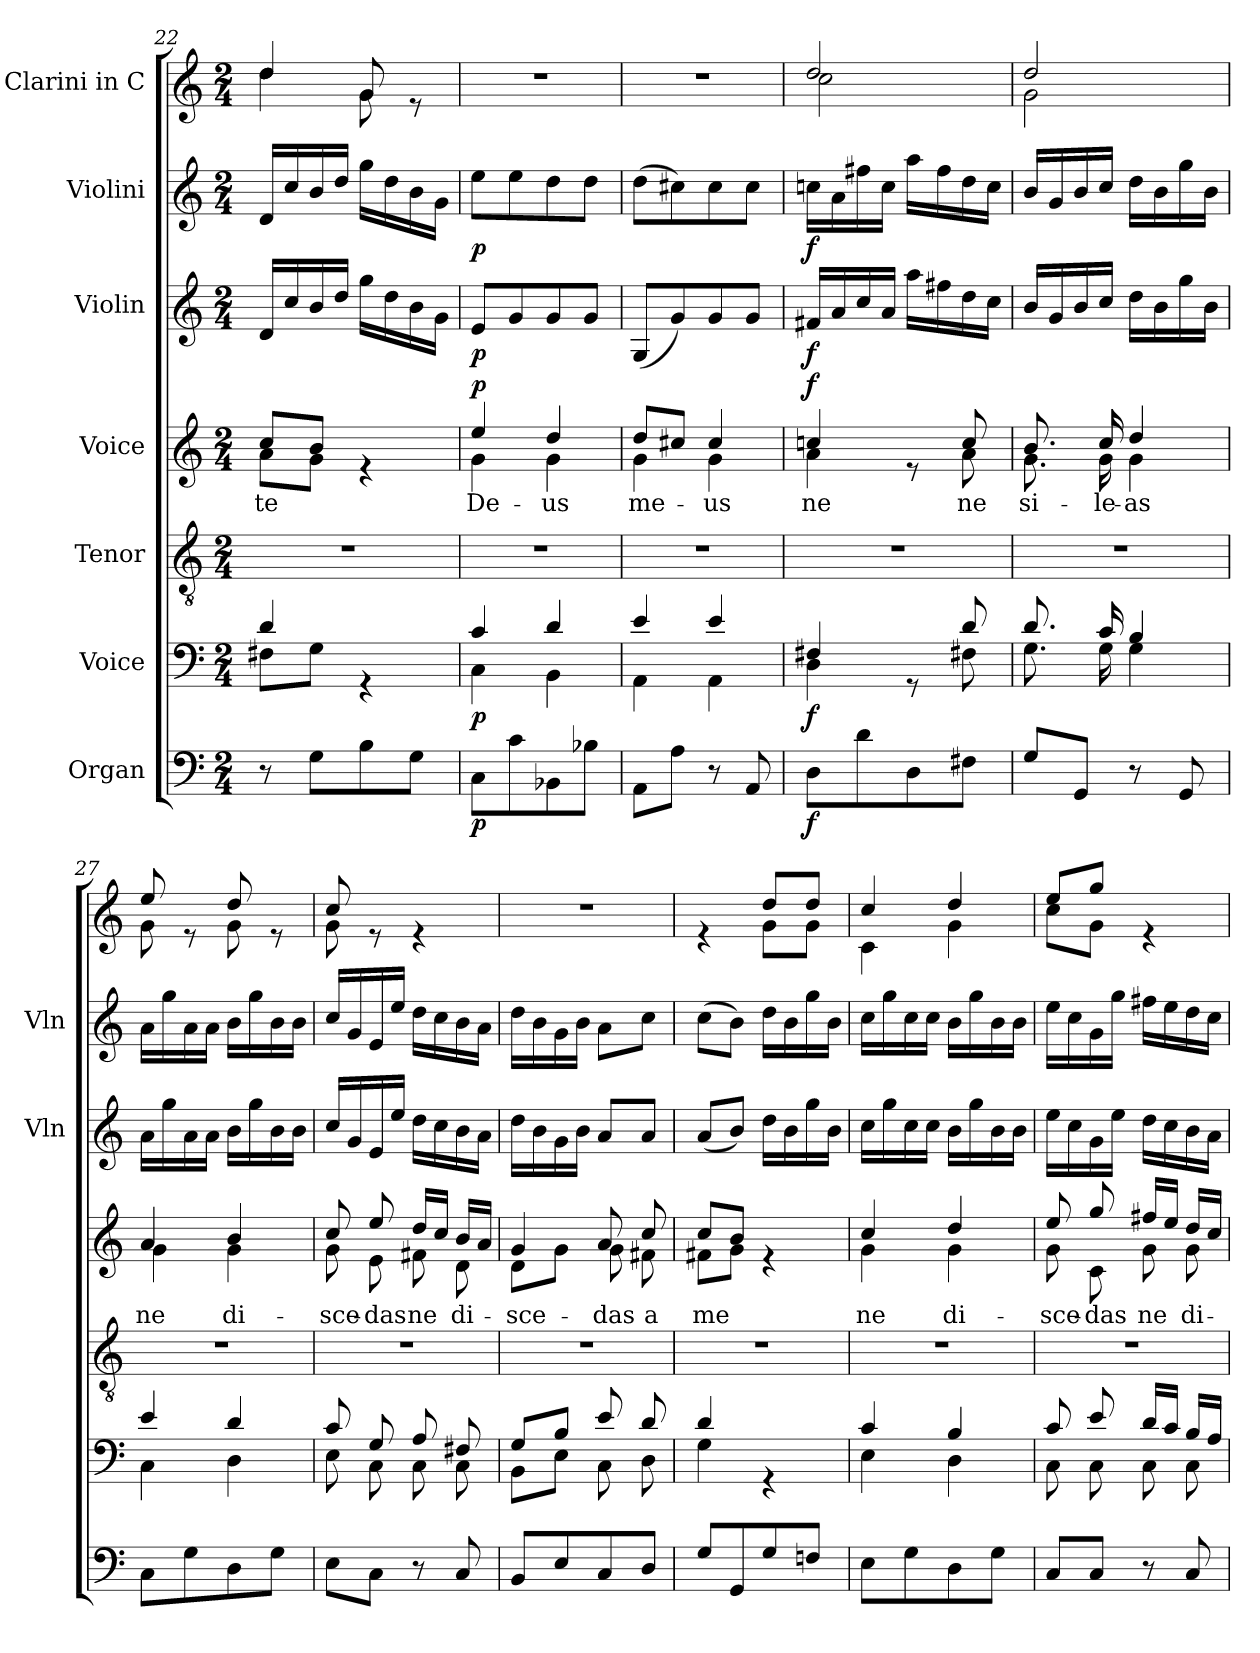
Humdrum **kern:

**kern	**dynam	**kern	**dynam	**kern	**kern	**text	**dynam	**kern	**dynam	**kern	**dynam	**kern
*part7	*part7	*part6	*part6	*part5	*part4	*part4	*part4	*part3	*part3	*part2	*part2	*part1
*staff7	*staff7	*staff6	*staff6	*staff5	*staff4	*staff4	*staff4	*staff3	*staff3	*staff2	*staff2	*staff1
*I"Organ	*	*I"Voice	*	*I"Tenor	*I"Voice	*	*	*I"Violin	*	*I"Violini	*	*I"Clarini in C
*	*	*	*	*	*	*	*	*I'Vln	*	*I'Vln	*	*
*clefF4	*	*clefF4	*	*clefGv2	*clefG2	*	*	*clefG2	*	*clefG2	*	*clefG2
*k[]	*	*k[]	*	*k[]	*k[]	*	*	*k[]	*	*k[]	*	*k[]
*M2/4	*	*M2/4	*	*M2/4	*M2/4	*	*	*M2/4	*	*M2/4	*	*M2/4
=22	=22	=22	=22	=22	=22	=22	=22	=22	=22	=22	=22	=22
*	*	*^	*	*	*	*	*	*	*	*	*	*
!	!	!	!	!	!	!	!LO:LY:b	!	!	!	!	!	!
*	*	*	*	*	*	*^	*	*	*	*	*	*	*^
8r	.	4d/	8F#X\L	.	2r	8cc/L	8a\L	te	.	16d/LL	.	16d/LL	.	4dd/	4dd\
.	.	.	.	.	.	.	.	.	.	16cc/	.	16cc/	.	.	.
8G\L	.	.	8G\J	.	.	8b/J	8g\J	.	.	16b/	.	16b/	.	.	.
.	.	.	.	.	.	.	.	.	.	16dd/JJ	.	16dd/JJ	.	.	.
8B\	.	4rGG	4ryy	.	.	4re	4ryy	.	.	16gg\LL	.	16gg\LL	.	8g/	8g\
.	.	.	.	.	.	.	.	.	.	16dd\	.	16dd\	.	.	.
8G\J	.	.	.	.	.	.	.	.	.	16b\	.	16b\	.	8re	8ryy
.	.	.	.	.	.	.	.	.	.	16g\JJ	.	16g\JJ	.	.	.
*	*	*	*	*	*	*	*	*	*	*	*	*	*	*v	*v
=23	=23	=23	=23	=23	=23	=23	=23	=23	=23	=23	=23	=23	=23	=23
!	!LO:DY:b	!	!	!LO:DY:b	!	!	!	!LO:LY:b	!LO:DY:b	!	!LO:DY:b	!	!LO:DY:b	!
8C\L	p	4c/	4C\	p	2r	4ee/	4g\	De-	p	8e/L	p	8ee\L	p	2r
8c\	.	.	.	.	.	.	.	.	.	8g/	.	8ee\	.	.
!	!	!	!	!	!	!	!	!LO:LY:b	!	!	!	!	!	!
8BB-X\	.	4d/	4BB\	.	.	4dd/	4g\	-us	.	8g/	.	8dd\	.	.
8B-X\J	.	.	.	.	.	.	.	.	.	8g/J	.	8dd\J	.	.
!!LO:PB:g=z
=24	=24	=24	=24	=24	=24	=24	=24	=24	=24	=24	=24	=24	=24	=24
!	!	!	!	!	!	!	!	!LO:LY:b	!	!	!	!	!	!
8AA\L	.	4e/	4AA\	.	2r	8dd/L	4g\	me-	.	(8G/L	.	(8dd\L	.	2r
8A\J	.	.	.	.	.	8cc#X/J	.	.	.	8g/)	.	8cc#X\)	.	.
!	!	!	!	!	!	!	!	!LO:LY:b	!	!	!	!	!	!
8r	.	4e/	4AA\	.	.	4cc#/	4g\	-us	.	8g/	.	8cc#\	.	.
8AA/	.	.	.	.	.	.	.	.	.	8g/J	.	8cc#\J	.	.
=25	=25	=25	=25	=25	=25	=25	=25	=25	=25	=25	=25	=25	=25	=25
!	!LO:DY:b	!	!	!LO:DY:b	!	!	!	!LO:LY:b	!LO:DY:b	!	!LO:DY:b	!	!LO:DY:b	!
*	*	*	*	*	*	*	*	*	*	*	*	*	*	*^
8D\L	f	4F#X/	4D\	f	2r	4ccn/	4a\	ne	f	16f#X/LL	f	16ccn\LL	f	2dd/	2cc\
.	.	.	.	.	.	.	.	.	.	16a/	.	16a\	.	.	.
8d\	.	.	.	.	.	.	.	.	.	16cc/	.	16ff#X\	.	.	.
.	.	.	.	.	.	.	.	.	.	16a/JJ	.	16cc\JJ	.	.	.
8D\	.	8rGG	8ryy	.	.	8re	8ryy	.	.	16aa\LL	.	16aa\LL	.	.	.
.	.	.	.	.	.	.	.	.	.	16ff#X\	.	16ff#\	.	.	.
!	!	!	!	!	!	!	!	!LO:LY:b	!	!	!	!	!	!	!
8F#X\J	.	8d/	8F#X\	.	.	8cc/	8a\	ne	.	16dd\	.	16dd\	.	.	.
.	.	.	.	.	.	.	.	.	.	16cc\JJ	.	16cc\JJ	.	.	.
=26	=26	=26	=26	=26	=26	=26	=26	=26	=26	=26	=26	=26	=26	=26	=26
!	!	!	!	!	!	!	!	!LO:LY:b	!	!	!	!	!	!	!
8G/L	.	8.d/	8.G\	.	2r	8.b/	8.g\	si-	.	16b/LL	.	16b/LL	.	2dd/	2g\
.	.	.	.	.	.	.	.	.	.	16g/	.	16g/	.	.	.
8GG/J	.	.	.	.	.	.	.	.	.	16b/	.	16b/	.	.	.
!	!	!	!	!	!	!	!	!LO:LY:b	!	!	!	!	!	!	!
.	.	16c/	16G\	.	.	16cc/	16g\	-le-	.	16cc/JJ	.	16cc/JJ	.	.	.
!	!	!	!	!	!	!	!	!LO:LY:b	!	!	!	!	!	!	!
8r	.	4B/	4G\	.	.	4dd/	4g\	-as	.	16dd\LL	.	16dd\LL	.	.	.
.	.	.	.	.	.	.	.	.	.	16b\	.	16b\	.	.	.
8GG/	.	.	.	.	.	.	.	.	.	16gg\	.	16gg\	.	.	.
.	.	.	.	.	.	.	.	.	.	16b\JJ	.	16b\JJ	.	.	.
=27	=27	=27	=27	=27	=27	=27	=27	=27	=27	=27	=27	=27	=27	=27	=27
!	!	!	!	!	!	!	!	!LO:LY:b	!	!	!	!	!	!	!
8C\L	.	4e/	4C\	.	2r	4a/	4g\	ne	.	16a\LL	.	16a\LL	.	8ee/	8g\
.	.	.	.	.	.	.	.	.	.	16gg\	.	16gg\	.	.	.
8G\	.	.	.	.	.	.	.	.	.	16a\	.	16a\	.	8re	8ryy
.	.	.	.	.	.	.	.	.	.	16a\JJ	.	16a\JJ	.	.	.
!	!	!	!	!	!	!	!	!LO:LY:b	!	!	!	!	!	!	!
8D\	.	4d/	4D\	.	.	4b/	4g\	di-	.	16b\LL	.	16b\LL	.	8dd/	8g\
.	.	.	.	.	.	.	.	.	.	16gg\	.	16gg\	.	.	.
8G\J	.	.	.	.	.	.	.	.	.	16b\	.	16b\	.	8re	8ryy
.	.	.	.	.	.	.	.	.	.	16b\JJ	.	16b\JJ	.	.	.
=28	=28	=28	=28	=28	=28	=28	=28	=28	=28	=28	=28	=28	=28	=28	=28
!	!	!	!	!	!	!	!	!LO:LY:b	!	!	!	!	!	!	!
8E\L	.	8c/	8E\	.	2r	8cc/	8g\	-sce-	.	16cc/LL	.	16cc/LL	.	8cc/	8g\
.	.	.	.	.	.	.	.	.	.	16g/	.	16g/	.	.	.
!	!	!	!	!	!	!	!	!LO:LY:b	!	!	!	!	!	!	!
8C\J	.	8G/	8C\	.	.	8ee/	8e\	-das	.	16e/	.	16e/	.	8re	4.ryy
.	.	.	.	.	.	.	.	.	.	16ee/JJ	.	16ee/JJ	.	.	.
!	!	!	!	!	!	!	!	!LO:LY:b	!	!	!	!	!	!	!
8r	.	8A/	8C\	.	.	16dd/LL	8f#X\	ne	.	16dd\LL	.	16dd\LL	.	4re	.
.	.	.	.	.	.	16cc/JJ	.	.	.	16cc\	.	16cc\	.	.	.
!	!	!	!	!	!	!	!	!LO:LY:b	!	!	!	!	!	!	!
8C/	.	8F#X/	8C\	.	.	16b/LL	8d\	di-	.	16b\	.	16b\	.	.	.
.	.	.	.	.	.	16a/JJ	.	.	.	16a\JJ	.	16a\JJ	.	.	.
*	*	*	*	*	*	*	*	*	*	*	*	*	*	*v	*v
=29	=29	=29	=29	=29	=29	=29	=29	=29	=29	=29	=29	=29	=29	=29
!	!	!	!	!	!	!	!	!LO:LY:b	!	!	!	!	!	!
8BB/L	.	8G/L	8BB\L	.	2r	4g/	8d\L	-sce-	.	16dd\LL	.	16dd\LL	.	2r
.	.	.	.	.	.	.	.	.	.	16b\	.	16b\	.	.
8E/	.	8B/J	8E\J	.	.	.	8g\J	.	.	16g\	.	16g\	.	.
.	.	.	.	.	.	.	.	.	.	16b\JJ	.	16b\JJ	.	.
!	!	!	!	!	!	!	!	!LO:LY:b	!	!	!	!	!	!
8C/	.	8e/	8C\	.	.	8a/	8g\	-das	.	8a/L	.	8a\L	.	.
!	!	!	!	!	!	!	!	!LO:LY:b	!	!	!	!	!	!
8D/J	.	8d/	8D\	.	.	8cc/	8f#X\	a	.	8a/J	.	8cc\J	.	.
!!LO:LB:g=z
=30	=30	=30	=30	=30	=30	=30	=30	=30	=30	=30	=30	=30	=30	=30
!	!	!	!	!	!	!	!	!LO:LY:b	!	!	!	!	!	!
*	*	*	*	*	*	*	*	*	*	*	*	*	*	*^
8G/L	.	4d/	4G\	.	2r	8cc/L	8f#X\L	me	.	(8a/L	.	(8cc\L	.	4re	4ryy
8GG/	.	.	.	.	.	8b/J	8g\J	.	.	8b/J)	.	8b\J)	.	.	.
8G/	.	4rGG	4ryy	.	.	4re	4ryy	.	.	16dd\LL	.	16dd\LL	.	8dd/L	8g\L
.	.	.	.	.	.	.	.	.	.	16b\	.	16b\	.	.	.
8Fn/J	.	.	.	.	.	.	.	.	.	16gg\	.	16gg\	.	8dd/J	8g\J
.	.	.	.	.	.	.	.	.	.	16b\JJ	.	16b\JJ	.	.	.
=31	=31	=31	=31	=31	=31	=31	=31	=31	=31	=31	=31	=31	=31	=31	=31
!	!	!	!	!	!	!	!	!LO:LY:b	!	!	!	!	!	!	!
8E\L	.	4c/	4E\	.	2r	4cc/	4g\	ne	.	16cc\LL	.	16cc\LL	.	4cc/	4c\
.	.	.	.	.	.	.	.	.	.	16gg\	.	16gg\	.	.	.
8G\	.	.	.	.	.	.	.	.	.	16cc\	.	16cc\	.	.	.
.	.	.	.	.	.	.	.	.	.	16cc\JJ	.	16cc\JJ	.	.	.
!	!	!	!	!	!	!	!	!LO:LY:b	!	!	!	!	!	!	!
8D\	.	4B/	4D\	.	.	4dd/	4g\	di-	.	16b\LL	.	16b\LL	.	4dd/	4g\
.	.	.	.	.	.	.	.	.	.	16gg\	.	16gg\	.	.	.
8G\J	.	.	.	.	.	.	.	.	.	16b\	.	16b\	.	.	.
.	.	.	.	.	.	.	.	.	.	16b\JJ	.	16b\JJ	.	.	.
=32	=32	=32	=32	=32	=32	=32	=32	=32	=32	=32	=32	=32	=32	=32	=32
!	!	!	!	!	!	!	!	!LO:LY:b	!	!	!	!	!	!	!
8C/L	.	8c/	8C\	.	2r	8ee/	8g\	-sce-	.	16ee\LL	.	16ee\LL	.	8ee/L	8cc\L
.	.	.	.	.	.	.	.	.	.	16cc\	.	16cc\	.	.	.
!	!	!	!	!	!	!	!	!LO:LY:b	!	!	!	!	!	!	!
8C/J	.	8e/	8C\	.	.	8gg/	8c\	-das	.	16g\	.	16g\	.	8gg/J	8g\J
.	.	.	.	.	.	.	.	.	.	16ee\JJ	.	16gg\JJ	.	.	.
!	!	!	!	!	!	!	!	!LO:LY:b	!	!	!	!	!	!	!
8r	.	16d/LL	8C\	.	.	16ff#X/LL	8g\	ne	.	16dd\LL	.	16ff#X\LL	.	4re	4ryy
.	.	16c/JJ	.	.	.	16ee/JJ	.	.	.	16cc\	.	16ee\	.	.	.
!	!	!	!	!	!	!	!	!LO:LY:b	!	!	!	!	!	!	!
8C/	.	16B/LL	8C\	.	.	16dd/LL	8g\	di-	.	16b\	.	16dd\	.	.	.
.	.	16A/JJ	.	.	.	16cc/JJ	.	.	.	16a\JJ	.	16cc\JJ	.	.	.
*	*	*v	*v	*	*	*v	*v	*	*	*	*	*	*	*v	*v
=	=	=	=	=	=	=	=	=	=	=	=	=
*-	*-	*-	*-	*-	*-	*-	*-	*-	*-	*-	*-	*-
